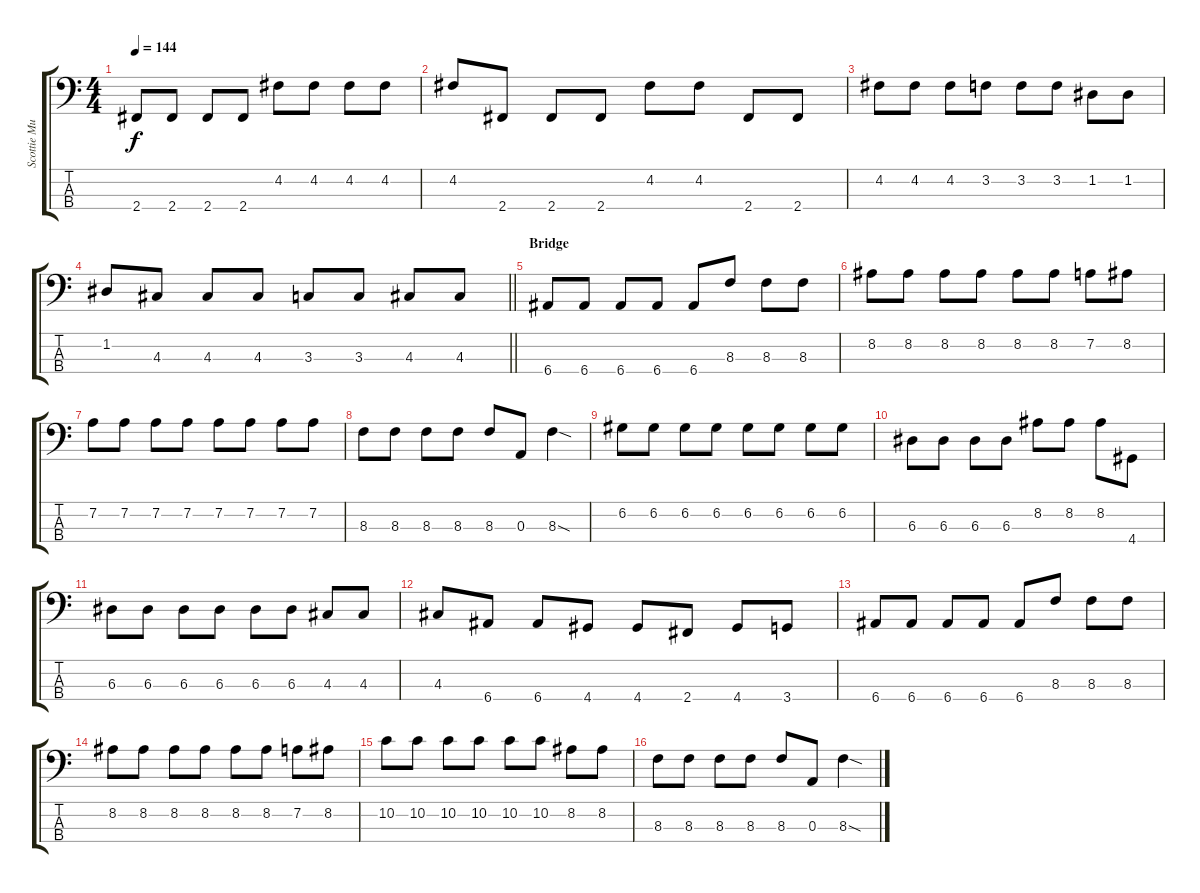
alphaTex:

\track ("Scottie Murphy - Bass" "Scottie Mu") {instrument electricbasspick}
\staff {score tabs}
\tuning (G2 D2 A1 E1) {hide}
\ts (4 4)
\tempo 144
\clef f4
\ks c
2.4.8{dy f} 2.4.8 2.4.8 2.4.8 4.2.8 4.2.8 4.2.8 4.2.8 |
4.2.8 2.4.8 2.4.8 2.4.8 4.2.8 4.2.8 2.4.8 2.4.8 |
4.2.8 4.2.8 4.2.8 3.2.8 3.2.8 3.2.8 1.2.8 1.2.8 |
\barLineRight lightlight
1.2.8 4.3.8 4.3.8 4.3.8 3.3.8 3.3.8 4.3.8 4.3.8 |
\section ("" "Bridge")
6.4.8 6.4.8 6.4.8 6.4.8 6.4.8 8.3.8 8.3.8 8.3.8 |
8.2.8 8.2.8 8.2.8 8.2.8 8.2.8 8.2.8 7.2.8 8.2.8 |
7.2.8 7.2.8 7.2.8 7.2.8 7.2.8 7.2.8 7.2.8 7.2.8 |
8.3.8 8.3.8 8.3.8 8.3.8 8.3.8 0.3.8 8.3{sod}.4 |
6.2.8 6.2.8 6.2.8 6.2.8 6.2.8 6.2.8 6.2.8 6.2.8 |
6.3.8 6.3.8 6.3.8 6.3.8 8.2.8 8.2.8 8.2.8 4.4.8 |
6.3.8 6.3.8 6.3.8 6.3.8 6.3.8 6.3.8 4.3.8 4.3.8 |
4.3.8 6.4.8 6.4.8 4.4.8 4.4.8 2.4.8 4.4.8 3.4.8 |
6.4.8 6.4.8 6.4.8 6.4.8 6.4.8 8.3.8 8.3.8 8.3.8 |
8.2.8 8.2.8 8.2.8 8.2.8 8.2.8 8.2.8 7.2.8 8.2.8 |
10.2.8 10.2.8 10.2.8 10.2.8 10.2.8 10.2.8 8.2.8 8.2.8 |
8.3.8 8.3.8 8.3.8 8.3.8 8.3.8 0.3.8 8.3{sod}.4
